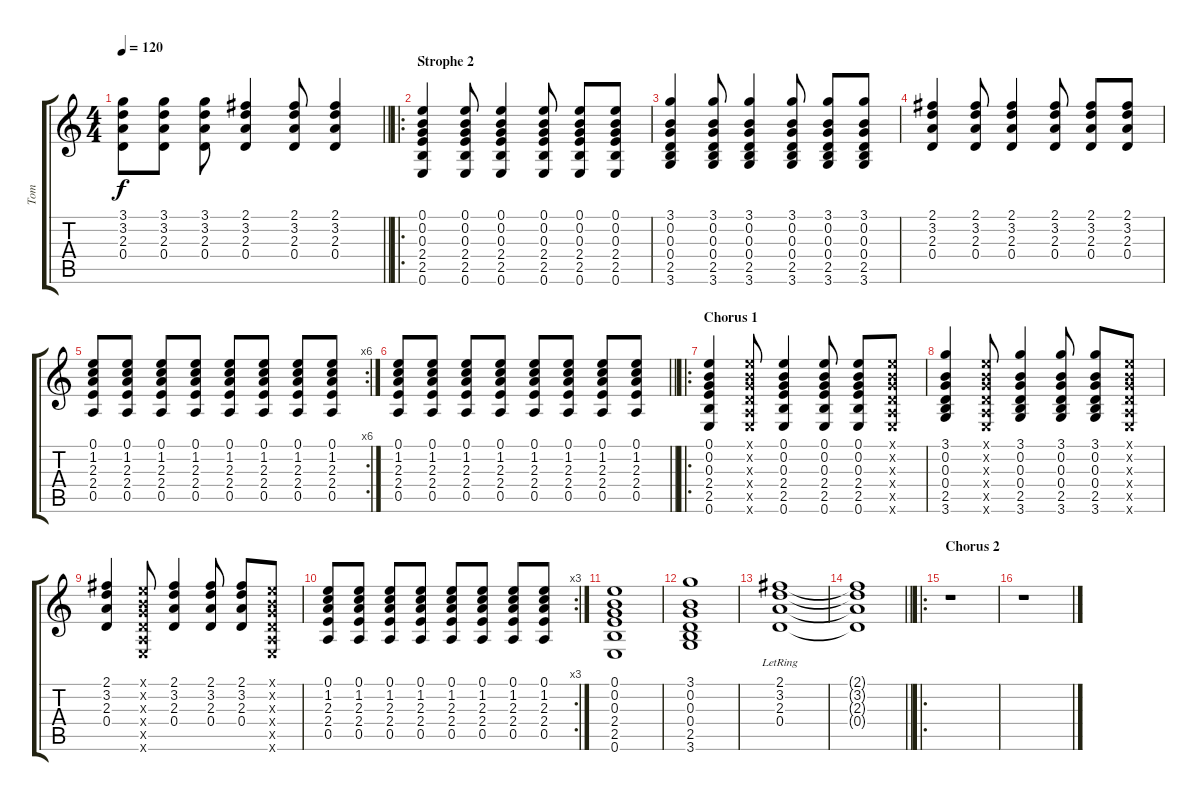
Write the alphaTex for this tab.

\track ("Tom" "Tom") {instrument acousticguitarsteel}
\staff {score tabs}
\tuning (E4 B3 G3 D3 A2 E2) {hide}
\ts (4 4)
\tempo 120
\clef g2
\barLineRight lightlight
\ks c
(3.1 3.2 2.3 0.4).8{dy f} (3.1 3.2 2.3 0.4).8 (3.1 3.2 2.3 0.4).8 (2.1 3.2 2.3 0.4).4 (2.1 3.2 2.3 0.4).8 (2.1 3.2 2.3 0.4).4 |
\ro
\section ("" "Strophe 2")
(0.1 0.2 0.3 2.4 2.5 0.6).4 (0.1 0.2 0.3 2.4 2.5 0.6).8 (0.1 0.2 0.3 2.4 2.5 0.6).4 (0.1 0.2 0.3 2.4 2.5 0.6).8 (0.1 0.2 0.3 2.4 2.5 0.6).8 (0.1 0.2 0.3 2.4 2.5 0.6).8 |
(3.1 0.2 0.3 0.4 2.5 3.6).4 (3.1 0.2 0.3 0.4 2.5 3.6).8 (3.1 0.2 0.3 0.4 2.5 3.6).4 (3.1 0.2 0.3 0.4 2.5 3.6).8 (3.1 0.2 0.3 0.4 2.5 3.6).8 (3.1 0.2 0.3 0.4 2.5 3.6).8 |
(2.1 3.2 2.3 0.4).4 (2.1 3.2 2.3 0.4).8 (2.1 3.2 2.3 0.4).4 (2.1 3.2 2.3 0.4).8 (2.1 3.2 2.3 0.4).8 (2.1 3.2 2.3 0.4).8 |
\rc 6
(0.1 1.2 2.3 2.4 0.5).8 (0.1 1.2 2.3 2.4 0.5).8 (0.1 1.2 2.3 2.4 0.5).8 (0.1 1.2 2.3 2.4 0.5).8 (0.1 1.2 2.3 2.4 0.5).8 (0.1 1.2 2.3 2.4 0.5).8 (0.1 1.2 2.3 2.4 0.5).8 (0.1 1.2 2.3 2.4 0.5).8 |
\barLineRight lightlight
(0.1 1.2 2.3 2.4 0.5).8 (0.1 1.2 2.3 2.4 0.5).8 (0.1 1.2 2.3 2.4 0.5).8 (0.1 1.2 2.3 2.4 0.5).8 (0.1 1.2 2.3 2.4 0.5).8 (0.1 1.2 2.3 2.4 0.5).8 (0.1 1.2 2.3 2.4 0.5).8 (0.1 1.2 2.3 2.4 0.5).8 |
\ro
\section ("" "Chorus 1")
(0.1 0.2 0.3 2.4 2.5 0.6).4 (0.1{x} 0.2{x} 0.3{x} 0.4{x} 0.5{x} 0.6{x}).8 (0.1 0.2 0.3 2.4 2.5 0.6).4 (0.1 0.2 0.3 2.4 2.5 0.6).8 (0.1 0.2 0.3 2.4 2.5 0.6).8 (0.1{x} 0.2{x} 0.3{x} 0.4{x} 0.5{x} 0.6{x}).8 |
(3.1 0.2 0.3 0.4 2.5 3.6).4 (0.1{x} 0.2{x} 0.3{x} 0.4{x} 0.5{x} 0.6{x}).8 (3.1 0.2 0.3 0.4 2.5 3.6).4 (3.1 0.2 0.3 0.4 2.5 3.6).8 (3.1 0.2 0.3 0.4 2.5 3.6).8 (0.1{x} 0.2{x} 0.3{x} 0.4{x} 0.5{x} 0.6{x}).8 |
(2.1 3.2 2.3 0.4).4 (0.1{x} 0.2{x} 0.3{x} 0.4{x} 0.5{x} 0.6{x}).8 (2.1 3.2 2.3 0.4).4 (2.1 3.2 2.3 0.4).8 (2.1 3.2 2.3 0.4).8 (0.1{x} 0.2{x} 0.3{x} 0.4{x} 0.5{x} 0.6{x}).8 |
\rc 3
(0.1 1.2 2.3 2.4 0.5).8 (0.1 1.2 2.3 2.4 0.5).8 (0.1 1.2 2.3 2.4 0.5).8 (0.1 1.2 2.3 2.4 0.5).8 (0.1 1.2 2.3 2.4 0.5).8 (0.1 1.2 2.3 2.4 0.5).8 (0.1 1.2 2.3 2.4 0.5).8 (0.1 1.2 2.3 2.4 0.5).8 |
(0.1 0.2 0.3 2.4 2.5 0.6).1 |
(3.1 0.2 0.3 0.4 2.5 3.6).1 |
(2.1{lr} 3.2{lr} 2.3{lr} 0.4{lr}).1 |
\barLineRight lightlight
(2.1{t} 3.2{t} 2.3{t} 0.4{t}).1 |
\ro
\section ("" "Chorus 2")
r.1 |
r.1
